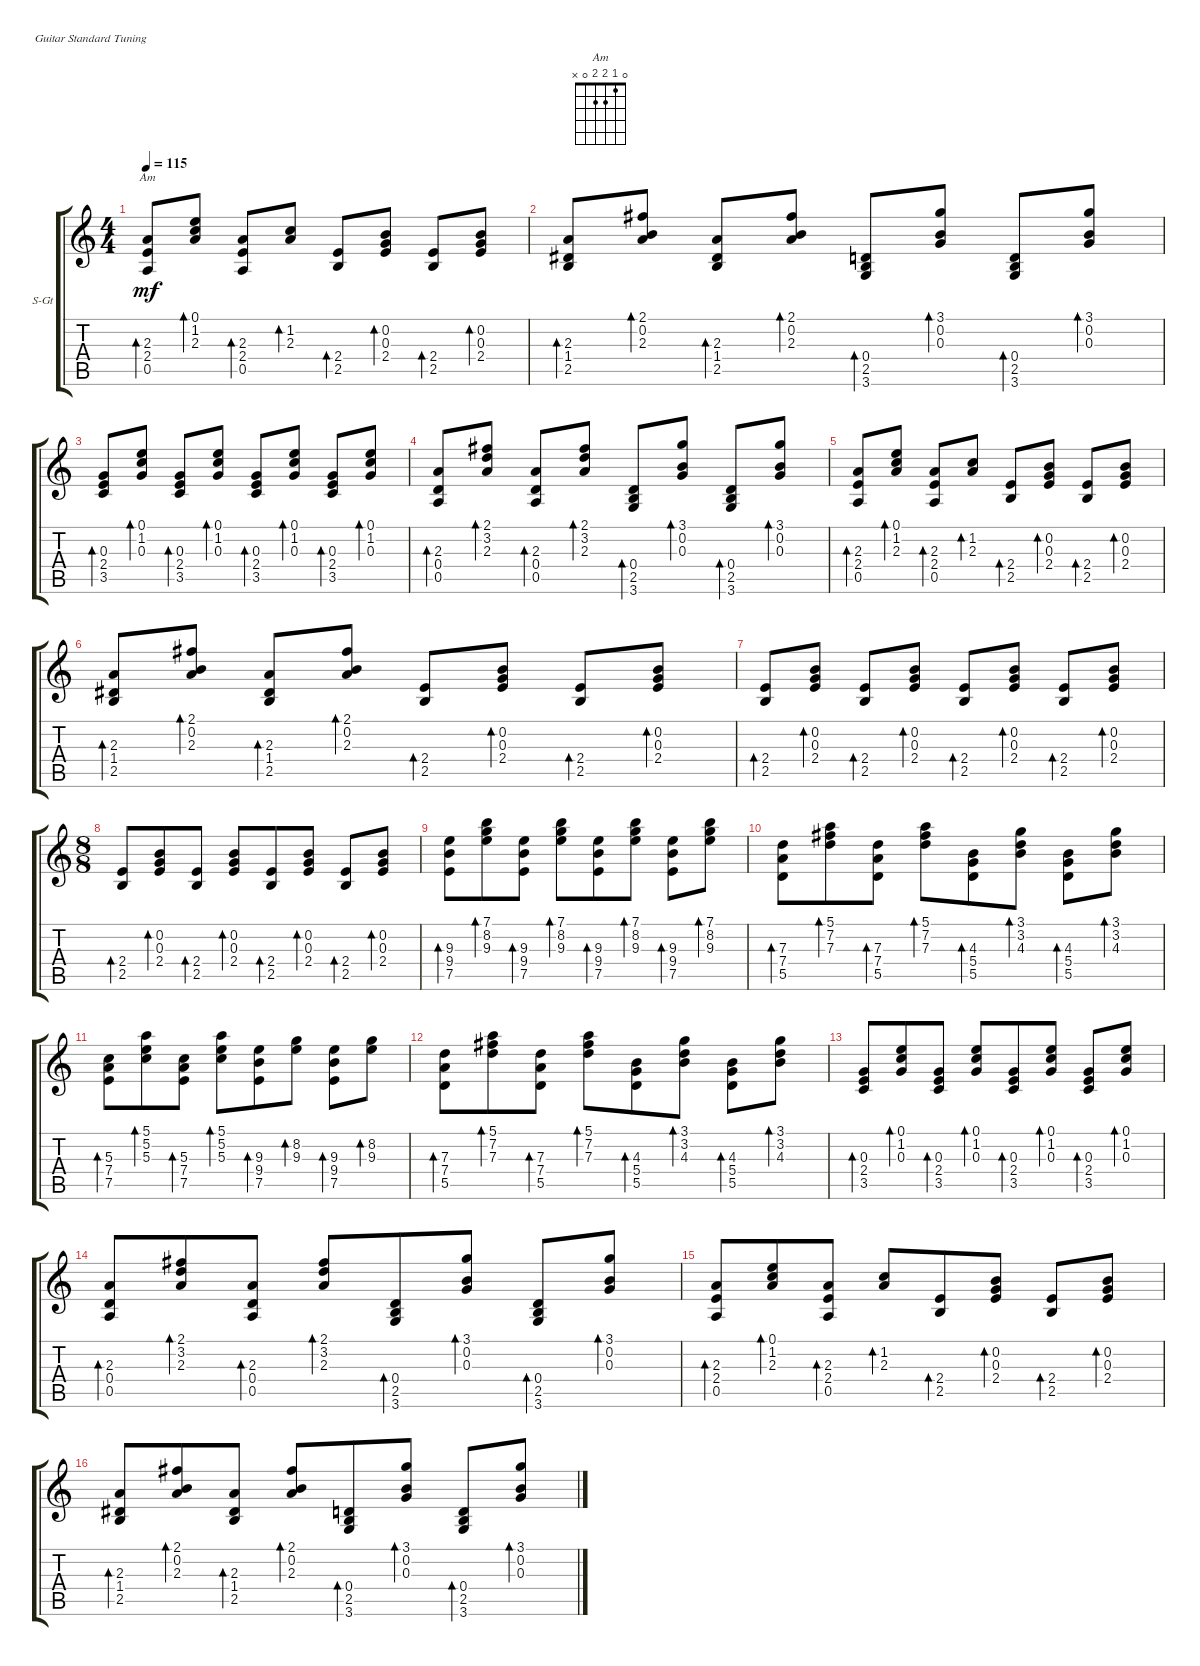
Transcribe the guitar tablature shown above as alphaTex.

\defaultSystemsLayout 4
\bracketExtendMode groupsimilarinstruments
\firstSystemTrackNameOrientation horizontal
\otherSystemsTrackNameOrientation horizontal
\track ("Steel Guitar" "S-Gt") {instrument acousticguitarsteel}
\staff {score tabs}
\tuning (E4 B3 G3 D3 A2 E2)
\chord ("Am" 0 1 2 2 0 x)
\ts (4 4)
\tempo 115
\clef g2
\ks c
(0.5 2.4 2.3).8{bd 30 ch "Am" dy mf} (2.3 1.2 0.1).8{bd 30} (0.5 2.4 2.3).8{bd 30} (2.3 1.2).8{bd 30} (2.5 2.4).8{bd 30} (2.4 0.3 0.2).8{bd 30} (2.5 2.4).8{bd 30} (2.4 0.3 0.2).8{bd 30} |
(2.5 1.4 2.3).8{bd 30} (2.3 0.2 2.1).8{bd 30} (2.5 1.4 2.3).8{bd 30} (2.3 0.2 2.1).8{bd 30} (3.6 2.5 0.4).8{bd 30} (0.3 0.2 3.1).8{bd 30} (3.6 2.5 0.4).8{bd 30} (0.3 0.2 3.1).8{bd 30} |
(3.5 2.4 0.3).8{bd 30} (0.3 1.2 0.1).8{bd 30} (3.5 2.4 0.3).8{bd 30} (0.3 1.2 0.1).8{bd 30} (3.5 2.4 0.3).8{bd 30} (0.3 1.2 0.1).8{bd 30} (3.5 2.4 0.3).8{bd 30} (0.3 1.2 0.1).8{bd 30} |
(0.4 2.3 0.5).8{bd 30} (2.3 3.2 2.1).8{bd 30} (0.4 2.3 0.5).8{bd 30} (2.3 3.2 2.1).8{bd 30} (3.6 2.5 0.4).8{bd 30} (0.3 0.2 3.1).8{bd 30} (3.6 2.5 0.4).8{bd 30} (0.3 0.2 3.1).8{bd 30} |
(0.5 2.4 2.3).8{bd 30} (2.3 1.2 0.1).8{bd 30} (0.5 2.4 2.3).8{bd 30} (2.3 1.2).8{bd 30} (2.5 2.4).8{bd 30} (2.4 0.3 0.2).8{bd 30} (2.5 2.4).8{bd 30} (2.4 0.3 0.2).8{bd 30} |
(2.5 1.4 2.3).8{bd 30} (2.3 0.2 2.1).8{bd 30} (2.5 1.4 2.3).8{bd 30} (2.3 0.2 2.1).8{bd 30} (2.5 2.4).8{bd 30} (2.4 0.3 0.2).8{bd 30} (2.5 2.4).8{bd 30} (2.4 0.3 0.2).8{bd 30} |
(2.5 2.4).8{bd 30} (2.4 0.3 0.2).8{bd 30} (2.5 2.4).8{bd 30} (2.4 0.3 0.2).8{bd 30} (2.5 2.4).8{bd 30} (2.4 0.3 0.2).8{bd 30} (2.5 2.4).8{bd 30} (2.4 0.3 0.2).8{bd 30} |
\ts (8 8)
(2.5 2.4).8{bd 30} (2.4 0.3 0.2).8{bd 30} (2.5 2.4).8{bd 30} (2.4 0.3 0.2).8{bd 30} (2.5 2.4).8{bd 30} (2.4 0.3 0.2).8{bd 30} (2.5 2.4).8{bd 30} (2.4 0.3 0.2).8{bd 30} |
(7.5 9.4 9.3).8{bd 30} (9.3 8.2 7.1).8{bd 30} (7.5 9.4 9.3).8{bd 30} (9.3 8.2 7.1).8{bd 30} (7.5 9.4 9.3).8{bd 30} (9.3 8.2 7.1).8{bd 30} (7.5 9.4 9.3).8{bd 30} (9.3 8.2 7.1).8{bd 30} |
(5.5 7.4 7.3).8{bd 30} (7.3 7.2 5.1).8{bd 30} (5.5 7.4 7.3).8{bd 30} (7.3 7.2 5.1).8{bd 30} (5.5 5.4 4.3).8{bd 30} (4.3 3.2 3.1).8{bd 30} (5.5 5.4 4.3).8{bd 30} (4.3 3.2 3.1).8{bd 30} |
(7.5 7.4 5.3).8{bd 30} (5.3 5.2 5.1).8{bd 30} (7.5 7.4 5.3).8{bd 30} (5.3 5.2 5.1).8{bd 30} (7.5 9.4 9.3).8{bd 30} (9.3 8.2).8{bd 30} (7.5 9.4 9.3).8{bd 30} (9.3 8.2).8{bd 30} |
(5.5 7.4 7.3).8{bd 30} (7.3 7.2 5.1).8{bd 30} (5.5 7.4 7.3).8{bd 30} (7.3 7.2 5.1).8{bd 30} (5.5 5.4 4.3).8{bd 30} (4.3 3.2 3.1).8{bd 30} (5.5 5.4 4.3).8{bd 30} (4.3 3.2 3.1).8{bd 30} |
(3.5 2.4 0.3).8{bd 30} (0.3 1.2 0.1).8{bd 30} (3.5 2.4 0.3).8{bd 30} (0.3 1.2 0.1).8{bd 30} (3.5 2.4 0.3).8{bd 30} (0.3 1.2 0.1).8{bd 30} (3.5 2.4 0.3).8{bd 30} (0.3 1.2 0.1).8{bd 30} |
(0.4 2.3 0.5).8{bd 30} (2.3 3.2 2.1).8{bd 30} (0.4 2.3 0.5).8{bd 30} (2.3 3.2 2.1).8{bd 30} (3.6 2.5 0.4).8{bd 30} (0.3 0.2 3.1).8{bd 30} (3.6 2.5 0.4).8{bd 30} (0.3 0.2 3.1).8{bd 30} |
(0.5 2.4 2.3).8{bd 30} (2.3 1.2 0.1).8{bd 30} (0.5 2.4 2.3).8{bd 30} (2.3 1.2).8{bd 30} (2.5 2.4).8{bd 30} (2.4 0.3 0.2).8{bd 30} (2.5 2.4).8{bd 30} (2.4 0.3 0.2).8{bd 30} |
(2.5 1.4 2.3).8{bd 30} (2.3 0.2 2.1).8{bd 30} (2.5 1.4 2.3).8{bd 30} (2.3 0.2 2.1).8{bd 30} (3.6 2.5 0.4).8{bd 30} (0.3 0.2 3.1).8{bd 30} (3.6 2.5 0.4).8{bd 30} (0.3 0.2 3.1).8{bd 30}
